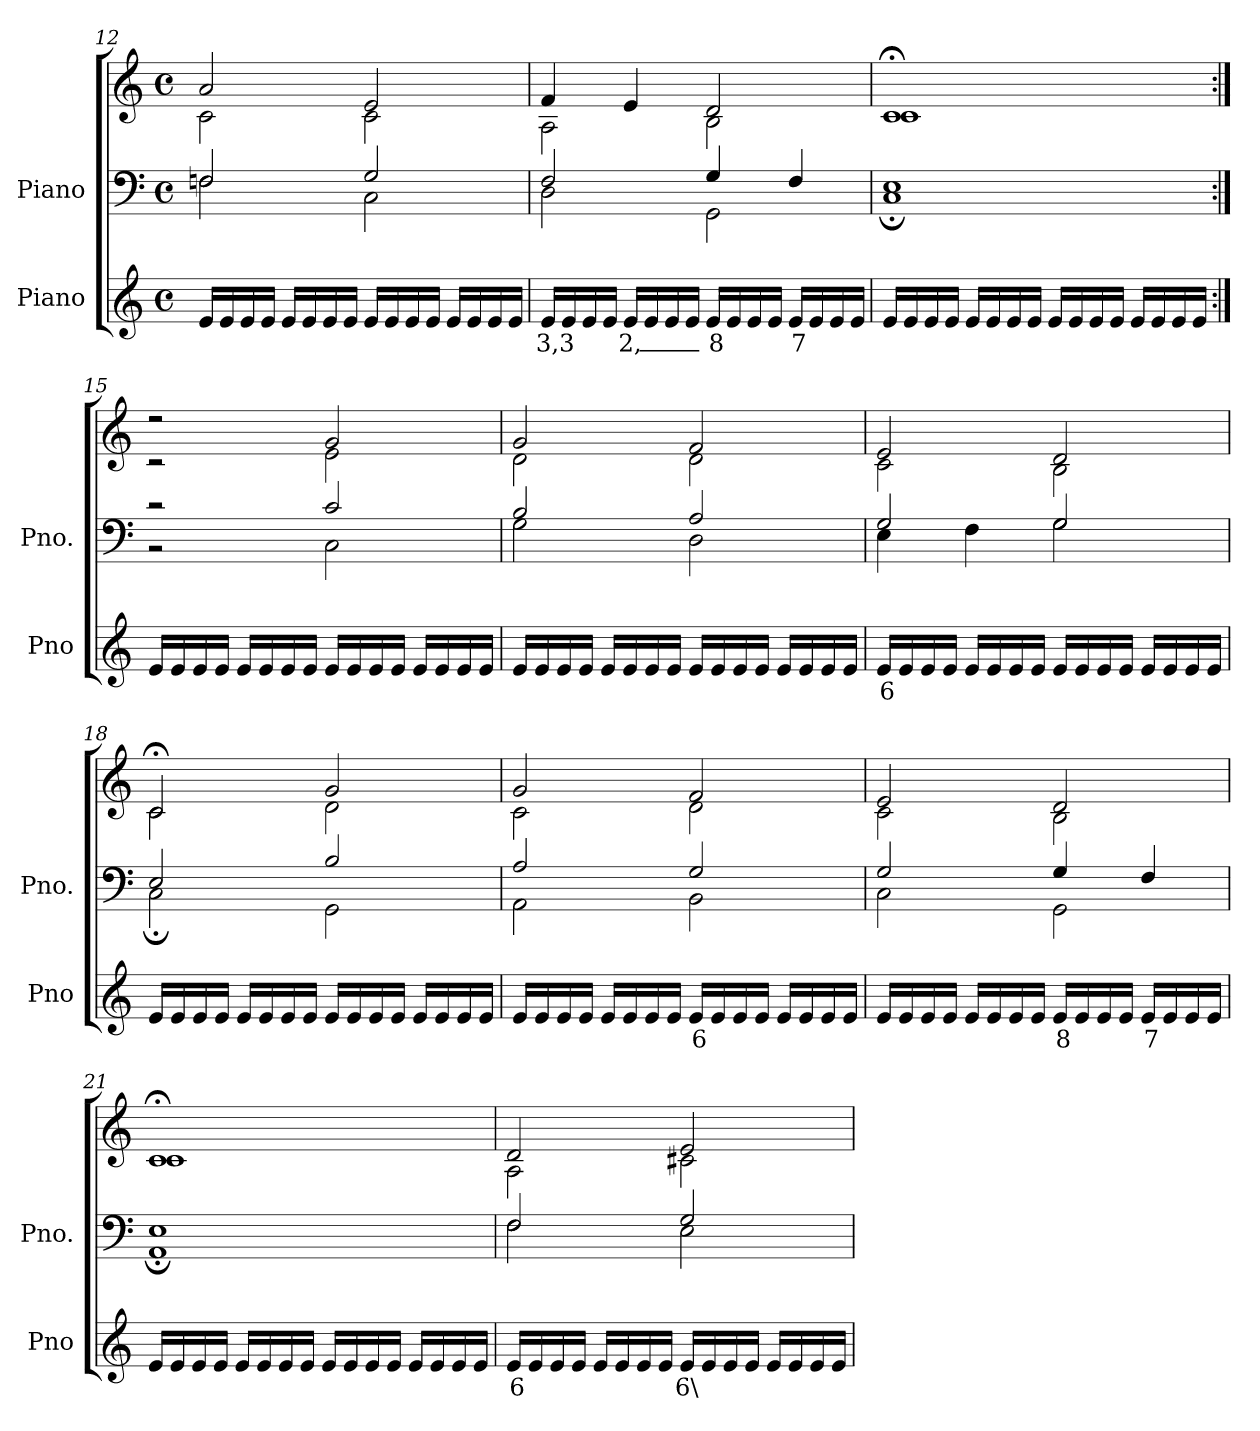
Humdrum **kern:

**kern	**text	**kern	**kern
*part2	*part2	*part1	*part1
*staff3	*staff3	*staff2	*staff1
*I"Piano	*	*I"Piano	*
*I'Pno	*	*I'Pno.	*
*clefG2	*	*clefF4	*clefG2
*k[]	*	*k[]	*k[]
*M4/4	*	*M4/4	*M4/4
*met(c)	*	*met(c)	*met(c)
=12	=12	=12	=12
*	*	*^	*^
16e/LL	.	2Fn/	2F\	2a/	2c\
16e/	.	.	.	.	.
16e/	.	.	.	.	.
16e/JJ	.	.	.	.	.
16e/LL	.	.	.	.	.
16e/	.	.	.	.	.
16e/	.	.	.	.	.
16e/JJ	.	.	.	.	.
16e/LL	.	2G/	2C\	2e/	2c\
16e/	.	.	.	.	.
16e/	.	.	.	.	.
16e/JJ	.	.	.	.	.
16e/LL	.	.	.	.	.
16e/	.	.	.	.	.
16e/	.	.	.	.	.
16e/JJ	.	.	.	.	.
=13	=13	=13	=13	=13	=13
!	!LO:LY:b	!	!	!	!
16e/LL	3,3	2F/	2D\	4f/	2A\
16e/	.	.	.	.	.
16e/	.	.	.	.	.
16e/JJ	.	.	.	.	.
!	!LO:LY:b	!	!	!	!
16e/LL	2,_	.	.	4e/	.
16e/	.	.	.	.	.
16e/	.	.	.	.	.
16e/JJ	.	.	.	.	.
!	!LO:LY:b	!	!	!	!
16e/LL	8	4G/	2GG\	2d/	2B\
16e/	.	.	.	.	.
16e/	.	.	.	.	.
16e/JJ	.	.	.	.	.
!	!LO:LY:b	!	!	!	!
16e/LL	7	4F/	.	.	.
16e/	.	.	.	.	.
16e/	.	.	.	.	.
16e/JJ	.	.	.	.	.
=14	=14	=14	=14	=14	=14
16e/LL	.	1E	1C;	1c;<	1c
16e/	.	.	.	.	.
16e/	.	.	.	.	.
16e/JJ	.	.	.	.	.
16e/LL	.	.	.	.	.
16e/	.	.	.	.	.
16e/	.	.	.	.	.
16e/JJ	.	.	.	.	.
16e/LL	.	.	.	.	.
16e/	.	.	.	.	.
16e/	.	.	.	.	.
16e/JJ	.	.	.	.	.
16e/LL	.	.	.	.	.
16e/	.	.	.	.	.
16e/	.	.	.	.	.
16e/JJ	.	.	.	.	.
=15:|!	=15:|!	=15:|!	=15:|!	=15:|!	=15:|!
16e/LL	.	2r	2r	2r	2r
16e/	.	.	.	.	.
16e/	.	.	.	.	.
16e/JJ	.	.	.	.	.
16e/LL	.	.	.	.	.
16e/	.	.	.	.	.
16e/	.	.	.	.	.
16e/JJ	.	.	.	.	.
16e/LL	.	2c/	2C\	2g/	2e\
16e/	.	.	.	.	.
16e/	.	.	.	.	.
16e/JJ	.	.	.	.	.
16e/LL	.	.	.	.	.
16e/	.	.	.	.	.
16e/	.	.	.	.	.
16e/JJ	.	.	.	.	.
=16	=16	=16	=16	=16	=16
16e/LL	.	2B/	2G\	2g/	2d\
16e/	.	.	.	.	.
16e/	.	.	.	.	.
16e/JJ	.	.	.	.	.
16e/LL	.	.	.	.	.
16e/	.	.	.	.	.
16e/	.	.	.	.	.
16e/JJ	.	.	.	.	.
16e/LL	.	2A/	2D\	2f/	2d\
16e/	.	.	.	.	.
16e/	.	.	.	.	.
16e/JJ	.	.	.	.	.
16e/LL	.	.	.	.	.
16e/	.	.	.	.	.
16e/	.	.	.	.	.
16e/JJ	.	.	.	.	.
=17	=17	=17	=17	=17	=17
!	!LO:LY:b	!	!	!	!
16e/LL	6	2G/	4E\	2e/	2c\
16e/	.	.	.	.	.
16e/	.	.	.	.	.
16e/JJ	.	.	.	.	.
!	!LO:LY:b	!	!	!	!
16e/LL	_	.	4F\	.	.
16e/	.	.	.	.	.
16e/	.	.	.	.	.
16e/JJ	.	.	.	.	.
16e/LL	.	2G/	2G\	2d/	2B\
16e/	.	.	.	.	.
16e/	.	.	.	.	.
16e/JJ	.	.	.	.	.
16e/LL	.	.	.	.	.
16e/	.	.	.	.	.
16e/	.	.	.	.	.
16e/JJ	.	.	.	.	.
=18	=18	=18	=18	=18	=18
16e/LL	.	2E/	2C;\	2c;</	2c\
16e/	.	.	.	.	.
16e/	.	.	.	.	.
16e/JJ	.	.	.	.	.
16e/LL	.	.	.	.	.
16e/	.	.	.	.	.
16e/	.	.	.	.	.
16e/JJ	.	.	.	.	.
16e/LL	.	2B/	2GG\	2g/	2d\
16e/	.	.	.	.	.
16e/	.	.	.	.	.
16e/JJ	.	.	.	.	.
16e/LL	.	.	.	.	.
16e/	.	.	.	.	.
16e/	.	.	.	.	.
16e/JJ	.	.	.	.	.
=19	=19	=19	=19	=19	=19
16e/LL	.	2A/	2AA\	2g/	2c\
16e/	.	.	.	.	.
16e/	.	.	.	.	.
16e/JJ	.	.	.	.	.
16e/LL	.	.	.	.	.
16e/	.	.	.	.	.
16e/	.	.	.	.	.
16e/JJ	.	.	.	.	.
!	!LO:LY:b	!	!	!	!
16e/LL	6	2G/	2BB\	2f/	2d\
16e/	.	.	.	.	.
16e/	.	.	.	.	.
16e/JJ	.	.	.	.	.
16e/LL	.	.	.	.	.
16e/	.	.	.	.	.
16e/	.	.	.	.	.
16e/JJ	.	.	.	.	.
=20	=20	=20	=20	=20	=20
16e/LL	.	2G/	2C\	2e/	2c\
16e/	.	.	.	.	.
16e/	.	.	.	.	.
16e/JJ	.	.	.	.	.
16e/LL	.	.	.	.	.
16e/	.	.	.	.	.
16e/	.	.	.	.	.
16e/JJ	.	.	.	.	.
!	!LO:LY:b	!	!	!	!
16e/LL	8	4G/	2GG\	2d/	2B\
16e/	.	.	.	.	.
16e/	.	.	.	.	.
16e/JJ	.	.	.	.	.
!	!LO:LY:b	!	!	!	!
16e/LL	7	4F/	.	.	.
16e/	.	.	.	.	.
16e/	.	.	.	.	.
16e/JJ	.	.	.	.	.
=21	=21	=21	=21	=21	=21
16e/LL	.	1E	1AA;	1c;<	1c
16e/	.	.	.	.	.
16e/	.	.	.	.	.
16e/JJ	.	.	.	.	.
16e/LL	.	.	.	.	.
16e/	.	.	.	.	.
16e/	.	.	.	.	.
16e/JJ	.	.	.	.	.
16e/LL	.	.	.	.	.
16e/	.	.	.	.	.
16e/	.	.	.	.	.
16e/JJ	.	.	.	.	.
16e/LL	.	.	.	.	.
16e/	.	.	.	.	.
16e/	.	.	.	.	.
16e/JJ	.	.	.	.	.
=22	=22	=22	=22	=22	=22
!	!LO:LY:b	!	!	!	!
16e/LL	6	2F/	2F\	2d/	2A\
16e/	.	.	.	.	.
16e/	.	.	.	.	.
16e/JJ	.	.	.	.	.
16e/LL	.	.	.	.	.
16e/	.	.	.	.	.
16e/	.	.	.	.	.
16e/JJ	.	.	.	.	.
!	!LO:LY:b	!	!	!	!
16e/LL	6\	2G/	2E\	2e/	2c#X\
16e/	.	.	.	.	.
16e/	.	.	.	.	.
16e/JJ	.	.	.	.	.
16e/LL	.	.	.	.	.
16e/	.	.	.	.	.
16e/	.	.	.	.	.
16e/JJ	.	.	.	.	.
*	*	*v	*v	*	*
*	*	*	*v	*v
=	=	=	=
*-	*-	*-	*-
